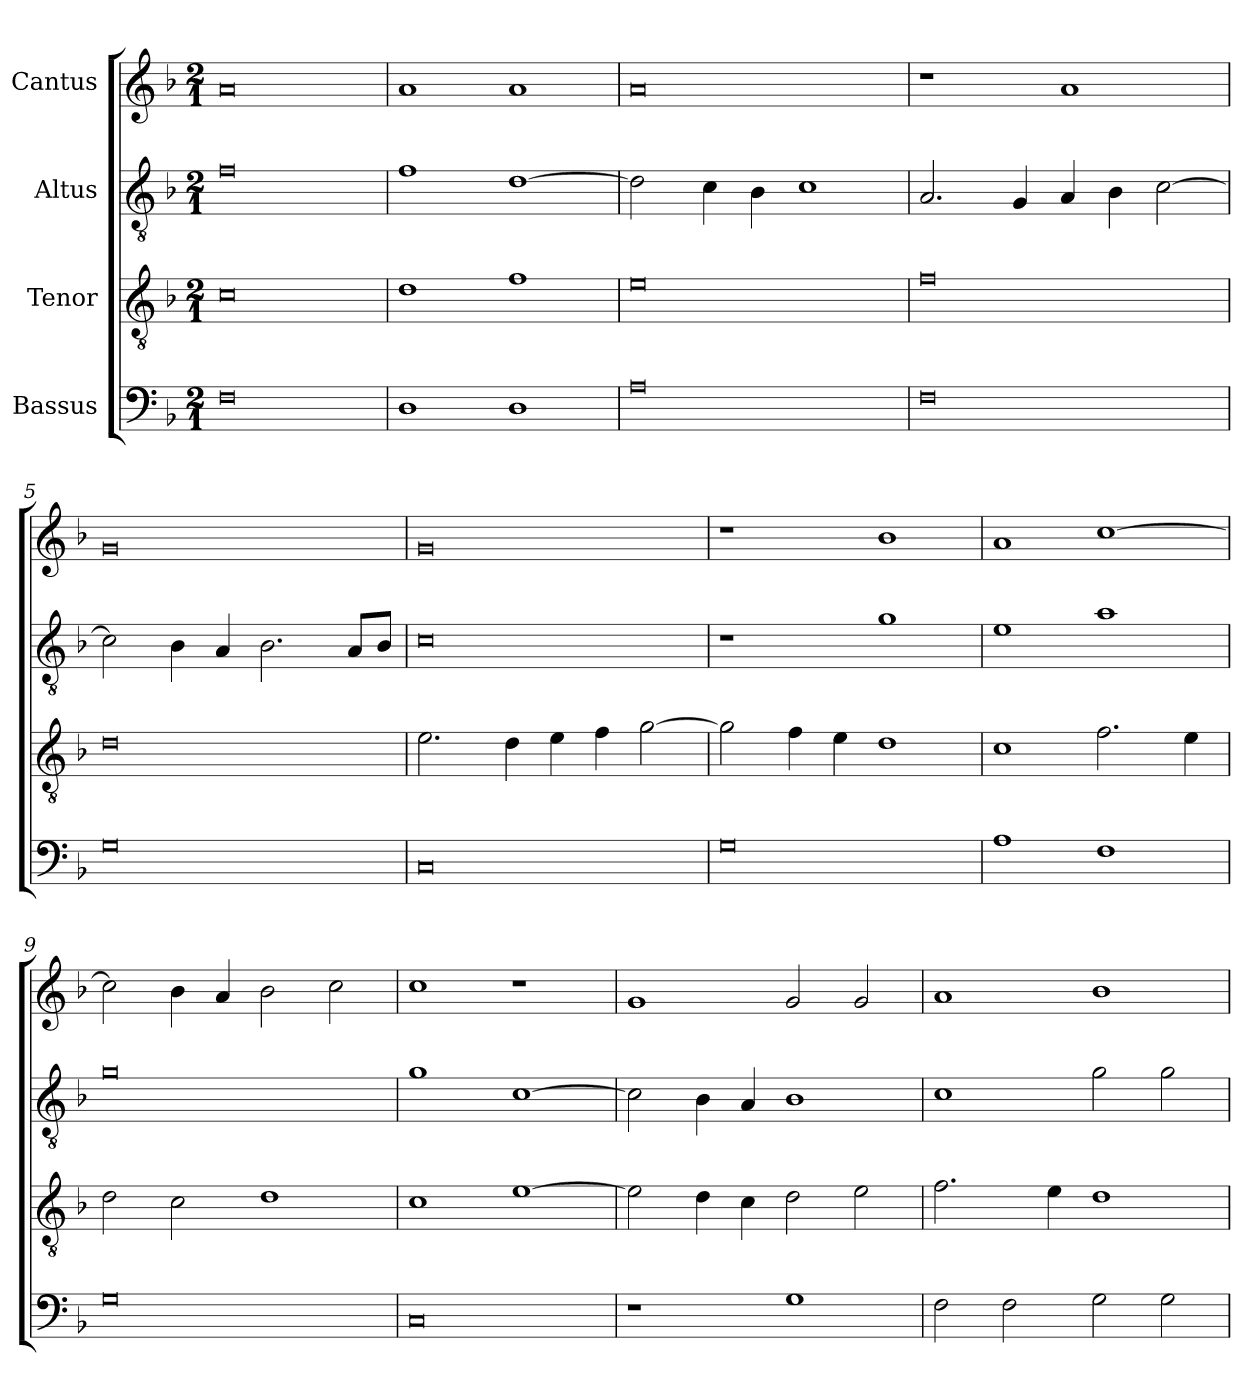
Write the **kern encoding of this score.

**kern	**kern	**kern	**kern
*part4	*part3	*part2	*part1
*staff4	*staff3	*staff2	*staff1
*I"Bassus	*I"Tenor	*I"Altus	*I"Cantus
!!LO:PB:g=z
*clefF4	*clefGv2	*clefGv2	*clefG2
*	*ITrd7c12	*ITrd7c12	*
*k[b-]	*k[b-]	*k[b-]	*k[b-]
*F:	*F:	*F:	*F:
*M2/1	*M2/1	*M2/1	*M2/1
*MM320	*MM320	*MM320	*MM320
=1	=1	=1	=1
0Fi	0Ci	0Fi	0ai
=2	=2	=2	=2
1Di	1Di	1Fi	1ai
1Di	1Fi	[>1Di	1ai
=3	=3	=3	=3
0Ai	0Ei	2Di\]	0ai
.	.	4Ci\	.
.	.	4BB-i\	.
.	.	1Ci	.
=4	=4	=4	=4
0Fi	0Fi	2.AAi/	1r
.	.	4GGi/	.
.	.	4AAi/	1ai
.	.	4BB-i\	.
.	.	[>2Ci\	.
=5	=5	=5	=5
0Gi	0Di	2Ci\]	0gi
.	.	4BB-i\	.
.	.	4AAi/	.
.	.	2.BB-i\	.
.	.	8AAi/L	.
.	.	8BB-i/J	.
=6	=6	=6	=6
0Ci	2.Ei\	0Ci	0gi
.	4Di\	.	.
.	4Ei\	.	.
.	4Fi\	.	.
.	[>2Gi\	.	.
!!LO:LB:g=z
=7	=7	=7	=7
0Gi	2Gi\]	1r	1r
.	4Fi\	.	.
.	4Ei\	.	.
.	1Di	1Gi	1b-i
=8	=8	=8	=8
1Ai	1Ci	1Ei	1ai
1Fi	2.Fi\	1Ai	[>1cci
.	4Ei\	.	.
=9	=9	=9	=9
0Gi	2Di\	0Gi	2cci\]
.	2Ci\	.	4b-i\
.	.	.	4ai/
.	1Di	.	2b-i\
.	.	.	2cci\
=10	=10	=10	=10
0Ci	1Ci	1Gi	1cci
.	[>1Ei	[>1Ci	1r
=11	=11	=11	=11
1r	2Ei\]	2Ci\]	1gi
.	4Di\	4BB-i\	.
.	4Ci\	4AAi/	.
1Gi	2Di\	1BB-i	2gi/
.	2Ei\	.	2gi/
=12	=12	=12	=12
2Fi\	2.Fi\	1Ci	1ai
2Fi\	.	.	.
.	4Ei\	.	.
2Gi\	1Di	2Gi\	1b-i
2Gi\	.	2Gi\	.
=	=	=	=
*-	*-	*-	*-
